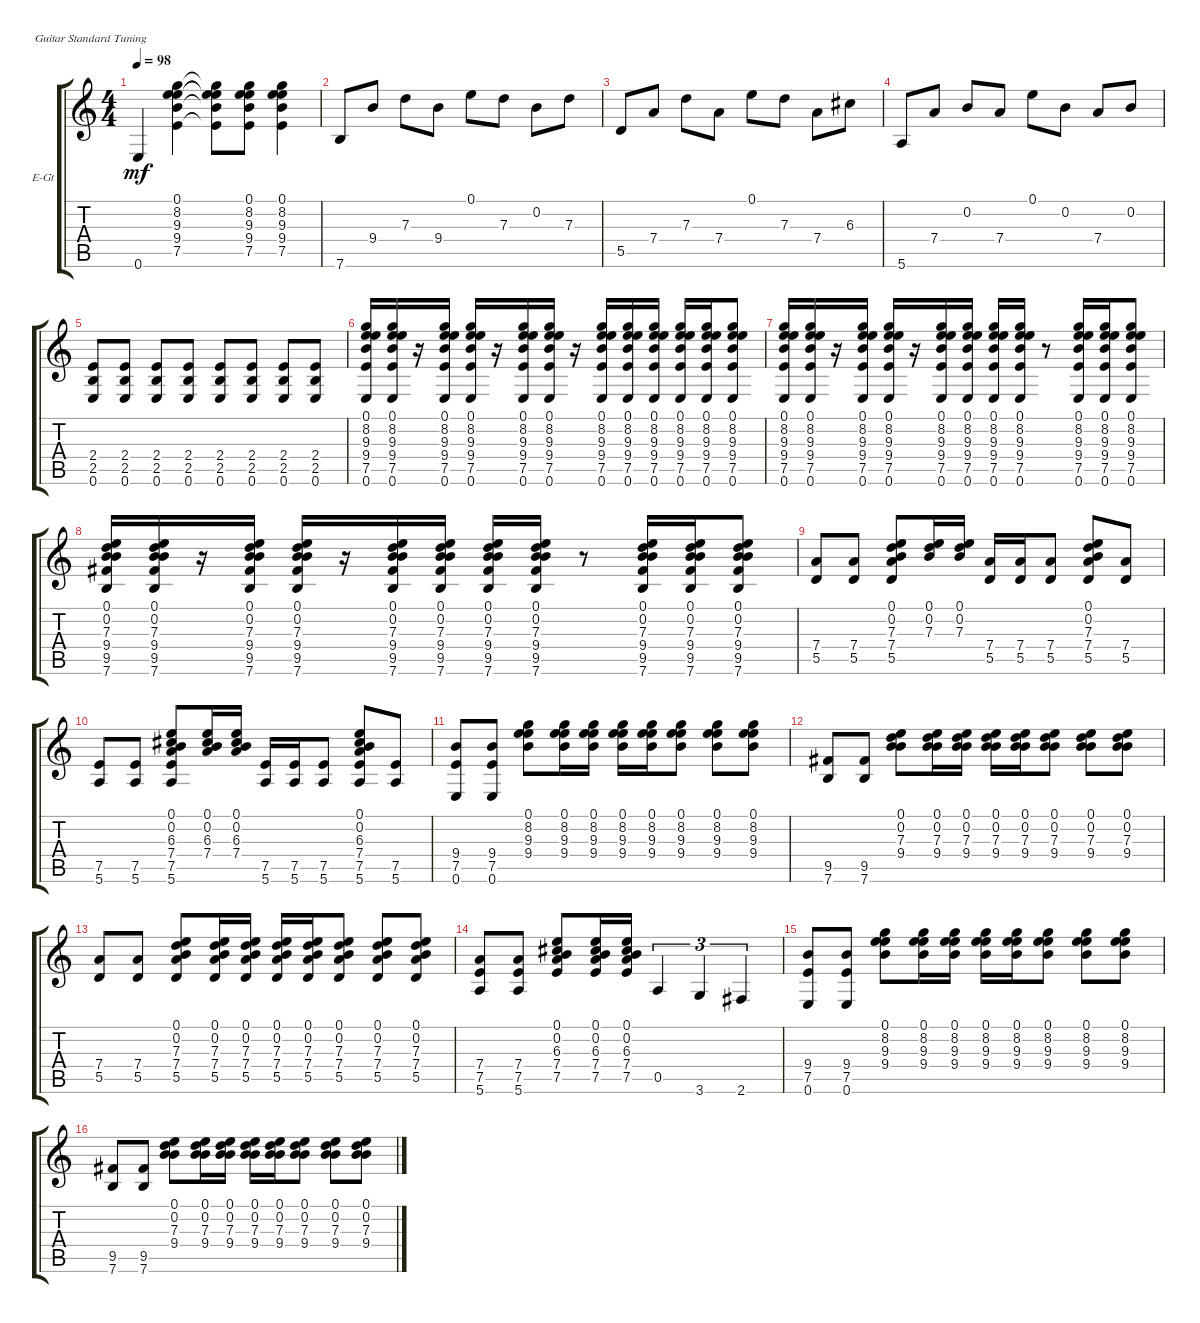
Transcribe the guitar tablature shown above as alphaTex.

\defaultSystemsLayout 4
\bracketExtendMode groupsimilarinstruments
\firstSystemTrackNameOrientation horizontal
\otherSystemsTrackNameOrientation horizontal
\track ("Electric Guitar" "E-Gt") {instrument electricguitarclean}
\staff {score tabs}
\tuning (E4 B3 G3 D3 A2 E2)
\ts (4 4)
\tempo 98
\clef g2
\ks c
0.6{t}.4{dy mf} (0.1 8.2 9.3 9.4 7.5).4 (0.1{t} 8.2{t} 9.3{t} 9.4{t} 7.5{t}).8 (0.1 8.2 9.3 9.4 7.5).8 (0.1 8.2 9.3 9.4 7.5).4 |
7.6.8 9.4.8 7.3.8 9.4.8 0.1.8 7.3.8 0.2.8 7.3.8 |
5.5.8 7.4.8 7.3.8 7.4.8 0.1.8 7.3.8 7.4.8 6.3.8 |
5.6.8 7.4.8 0.2.8 7.4.8 0.1.8 0.2.8 7.4.8 0.2.8 |
(0.6 2.5 2.4).8 (0.6 2.4 2.5).8 (0.6 2.5 2.4).8 (0.6 2.4 2.5).8 (0.6 2.5 2.4).8 (0.6 2.4 2.5).8 (0.6 2.5 2.4).8 (0.6 2.5 2.4).8 |
(0.6 7.5 9.4 9.3 8.2 0.1).16 (0.1 8.2 9.3 9.4 7.5 0.6).16 r.16 (0.6 7.5 9.4 9.3 8.2 0.1).16 (0.1 8.2 9.3 9.4 7.5 0.6).16 r.16 (0.6 7.5 9.4 9.3 8.2 0.1).16 (0.1 8.2 9.3 9.4 7.5 0.6).16 r.16 (0.6 7.5 9.4 9.3 8.2 0.1).16 (0.1 8.2 9.3 9.4 7.5 0.6).16 (0.6 7.5 9.4 9.3 8.2 0.1).16 (0.1 8.2 9.3 9.4 7.5 0.6).16 (0.6 7.5 9.4 9.3 8.2 0.1).16 (0.1 8.2 9.3 9.4 7.5 0.6).8 |
(0.6 7.5 9.4 9.3 8.2 0.1).16 (0.1 8.2 9.3 9.4 7.5 0.6).16 r.16 (0.6 7.5 9.4 9.3 8.2 0.1).16 (0.1 8.2 9.3 9.4 7.5 0.6).16 r.16 (0.6 7.5 9.4 9.3 8.2 0.1).16 (0.1 8.2 9.3 9.4 7.5 0.6).16 (0.6 7.5 9.4 9.3 8.2 0.1).16 (0.1 8.2 9.3 9.4 7.5 0.6).16 r.8 (0.6 7.5 9.4 9.3 8.2 0.1).16 (0.1 8.2 9.3 9.4 7.5 0.6).16 (0.6 7.5 9.4 9.3 8.2 0.1).8 |
(7.6 9.5 9.4 7.3 0.2 0.1).16 (0.1 0.2 7.3 9.4 9.5 7.6).16 r.16 (7.6 9.5 9.4 7.3 0.2 0.1).16 (0.1 0.2 7.3 9.4 9.5 7.6).16 r.16 (7.6 9.5 9.4 7.3 0.2 0.1).16 (0.1 0.2 7.3 9.4 9.5 7.6).16 (7.6 9.5 9.4 7.3 0.2 0.1).16 (0.1 0.2 7.3 9.4 9.5 7.6).16 r.8 (7.6 9.5 9.4 7.3 0.2 0.1).16 (0.1 0.2 7.3 9.4 9.5 7.6).16 (7.6 9.5 9.4 7.3 0.2 0.1).8 |
(5.5 7.4).8 (5.5 7.4).8 (7.4 5.5 7.3 0.2 0.1).8 (0.1 0.2 7.3).16 (0.1 0.2 7.3).16 (7.4 5.5).16 (5.5 7.4).16 (5.5 7.4).8 (5.5 7.4 7.3 0.2 0.1).8 (5.5 7.4).8 |
(7.5 5.6).8 (7.5 5.6).8 (7.4 7.5 6.3 0.2 0.1 5.6).8 (0.1 0.2 6.3 7.4).16 (0.1 0.2 6.3 7.4).16 (7.5 5.6).16 (7.5 5.6).16 (7.5 5.6).8 (7.5 7.4 6.3 0.2 0.1 5.6).8 (7.5 5.6).8 |
(0.6 7.5 9.4).8 (0.6 7.5 9.4).8 (9.4 9.3 8.2 0.1).8 (9.4 9.3 8.2 0.1).16 (9.4 9.3 8.2 0.1).16 (9.4 9.3 8.2 0.1).16 (9.4 9.3 8.2 0.1).16 (9.4 9.3 8.2 0.1).8 (9.4 9.3 8.2 0.1).8 (9.4 9.3 8.2 0.1).8 |
(7.6 9.5).8 (7.6 9.5).8 (0.1 0.2 7.3 9.4).8 (0.1 0.2 7.3 9.4).16 (0.1 0.2 7.3 9.4).16 (0.1 0.2 7.3 9.4).16 (0.1 0.2 7.3 9.4).16 (0.1 0.2 7.3 9.4).8 (0.1 0.2 7.3 9.4).8 (0.1 0.2 7.3 9.4).8 |
(5.5 7.4).8 (5.5 7.4).8 (5.5 7.4 7.3 0.2 0.1).8 (5.5 7.4 7.3 0.2 0.1).16 (5.5 7.4 7.3 0.2 0.1).16 (5.5 7.4 7.3 0.2 0.1).16 (5.5 7.4 7.3 0.2 0.1).16 (5.5 7.4 7.3 0.2 0.1).8 (5.5 7.4 7.3 0.2 0.1).8 (5.5 7.4 7.3 0.2 0.1).8 |
(5.6 7.5 7.4).8 (5.6 7.5 7.4).8 (7.5 7.4 6.3 0.2 0.1).8 (7.5 7.4 6.3 0.2 0.1).16 (7.5 7.4 6.3 0.2 0.1).16 0.5.4{tu (3 2)} 3.6.4{tu (3 2)} 2.6.4{tu (3 2)} |
(0.6 7.5 9.4).8 (0.6 7.5 9.4).8 (0.1 8.2 9.3 9.4).8 (0.1 8.2 9.3 9.4).16 (0.1 8.2 9.3 9.4).16 (0.1 8.2 9.3 9.4).16 (0.1 8.2 9.3 9.4).16 (0.1 8.2 9.3 9.4).8 (0.1 8.2 9.3 9.4).8 (0.1 8.2 9.3 9.4).8 |
(7.6 9.5).8 (7.6 9.5).8 (9.4 7.3 0.2 0.1).8 (9.4 7.3 0.2 0.1).16 (9.4 7.3 0.2 0.1).16 (9.4 7.3 0.2 0.1).16 (9.4 7.3 0.2 0.1).16 (9.4 7.3 0.2 0.1).8 (9.4 7.3 0.2 0.1).8 (9.4 7.3 0.2 0.1).8
